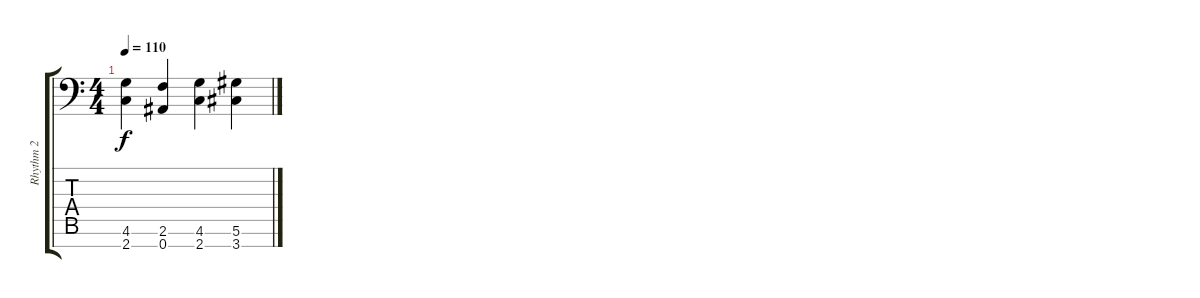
\track ("Rhythm 2" "Rhythm 2") {instrument overdrivenguitar}
\staff {score tabs}
\tuning (Eb4 Bb3 Gb3 Db3 Ab2 Eb2 Bb1) {hide}
\ts (4 4)
\tempo 110
\clef f4
\ks c
(4.6 2.7).4{dy f} (2.6 0.7).4 (4.6 2.7).4 (5.6 3.7).4
